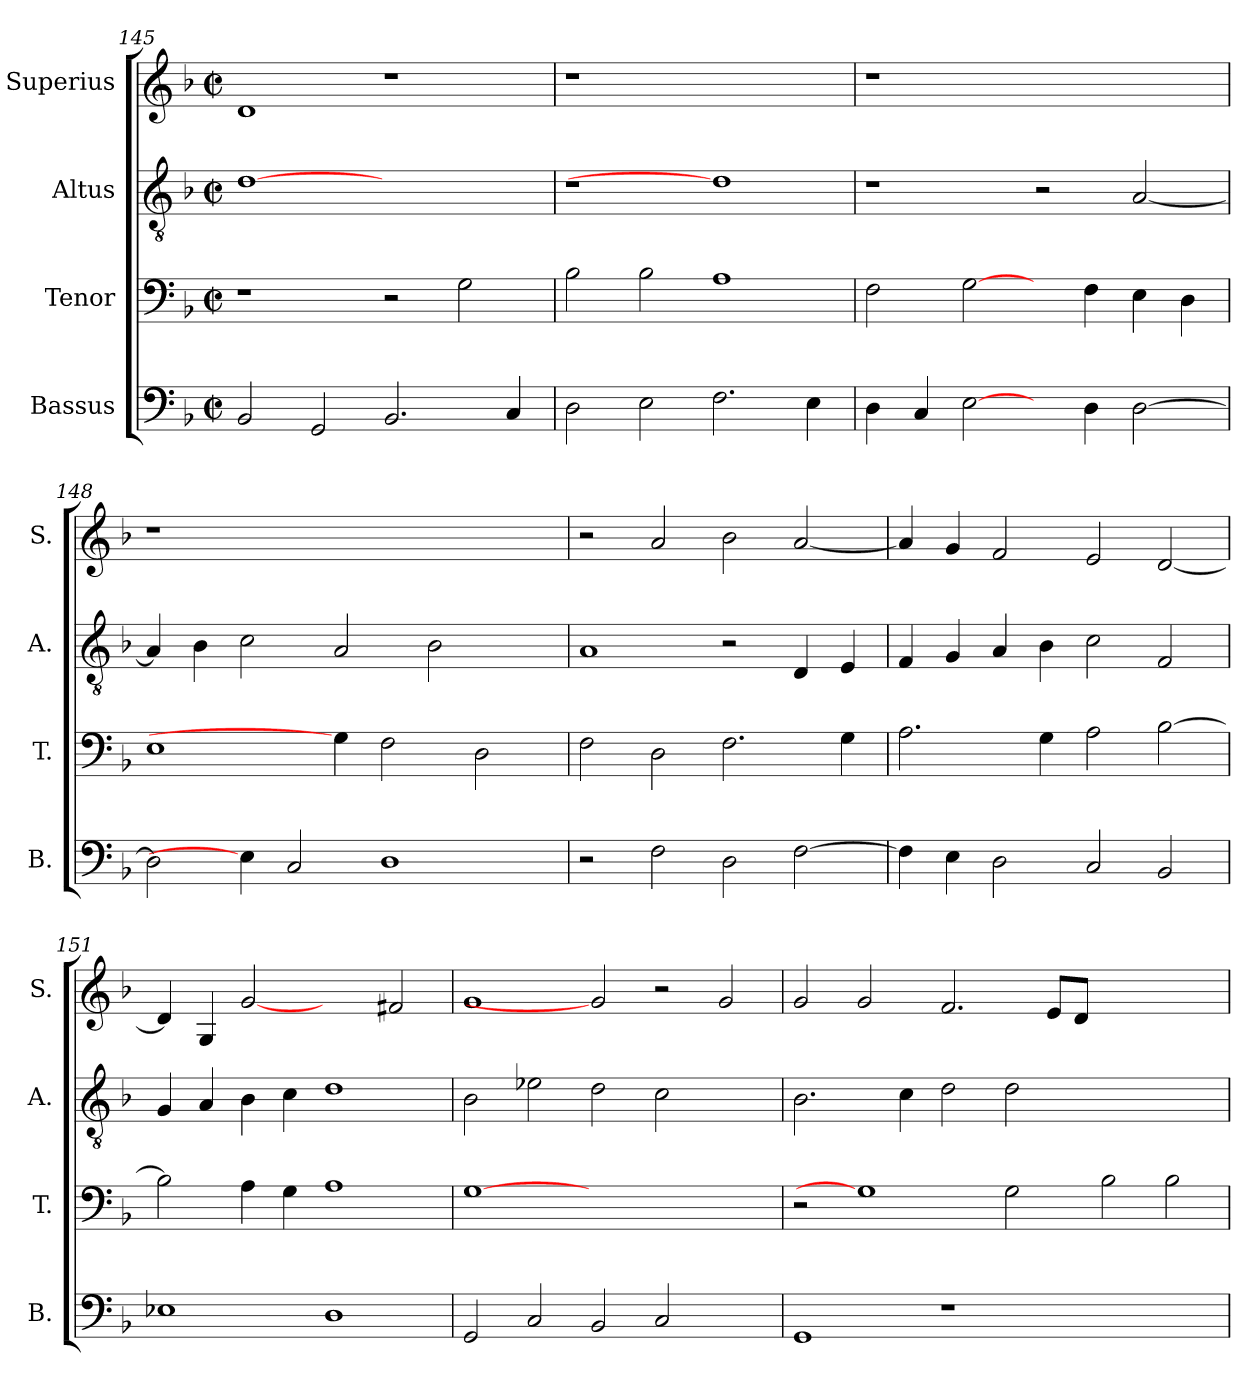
**kern	**kern	**kern	**kern
*part4	*part3	*part2	*part1
*staff4	*staff3	*staff2	*staff1
*I"Bassus	*I"Tenor	*I"Altus	*I"Superius
*I'B.	*I'T.	*I'A.	*I'S.
*clefF4	*clefF4	*clefGv2	*clefG2
*	*	*ITrd7c12	*
*k[b-]	*k[b-]	*k[b-]	*k[b-]
*F:	*F:	*F:	*F:
*M2/2	*M2/2	*M2/2	*M2/2
*met(c|)	*met(c|)	*met(c|)	*met(c|)
=145	=145	=145	=145
2BB-i/	1r	[1Di	1di
2GGi/	.	.	.
2.BB-i/	2r	1ryy	1r
.	2Gi\	.	.
4Ci/	.	.	.
=146	=146	=146	=146
!	!	!LO:N:vis=1	!LO:N:vis=1
2Di\	2B-i\	1r	1r
2Ei\	2B-i\	.	.
2.Fi\	1Ai	1Di]	1ryy
4Ei\	.	.	.
!!LO:PB:g=z
=147	=147	=147	=147
!	!	!	!LO:N:vis=1
4Di\	2Fi\	1r	1r
4Ci/	.	.	.
[2Ei\	[2Gi\	.	.
4ryy	4ryy	2r	1ryy
4Di\	4Fi\	.	.
[>2Di\	4Ei\	[<2AAi/	.
.	4Di\	.	.
=148	=148	=148	=148
!	!	!	!LO:N:vis=1
2Di\]	1Ei	4AAi/]	1r
.	.	4BB-i\	.
4Ei\]	.	2Ci\	.
2Ci/	.	.	.
.	4Gi\]	2AAi/	1ryy
1Di	2Fi\	.	.
.	.	2BB-i\	.
.	2Di\	.	.
.	.	4ryy	4ryy
=149	=149	=149	=149
2r	2Fi\	1AAi	2r
2Fi\	2Di\	.	2ai/
2Di\	2.Fi\	2r	2b-i\
[>2Fi\	.	4DDi/	[<2ai/
.	4Gi\	4EEi/	.
=150	=150	=150	=150
4Fi\]	2.Ai\	4FFi/	4ai/]
4Ei\	.	4GGi/	4gi/
2Di\	.	4AAi/	2fi/
.	4Gi\	4BB-i\	.
2Ci/	2Ai\	2Ci\	2ei/
2BB-i/	[>2B-i\	2FFi/	[<2di/
!!LO:LB:g=z
=151	=151	=151	=151
1E-Xi	2B-i\]	4GGi/	4di/]
.	.	4AAi/	4Gi/
.	4Ai\	4BB-i\	[2gi
.	4Gi\	4Ci\	.
1Di	1Ai	1Di	2ryy
.	.	.	2f#Xi/
=152	=152	=152	=152
2GGi/	[1Gi	2BB-i\	1gi
2Ci/	.	2E-Xi\	.
2BB-i/	1.ryy	2Di\	2gi]
2Ci/	.	2Ci\	2r
2ryy	.	2ryy	2gi/
=153	=153	=153	=153
1GGi	2r	2.BB-i\	2gi/
.	1Gi]	.	2gi/
.	.	4Ci\	.
1r	.	2Di\	2.fi/
.	2Gi\	2Di\	.
.	.	.	8ei/L
.	.	.	8di/J
1ryy	2B-i\	1ryy	1ryy
.	2B-i\	.	.
=	=	=	=
*-	*-	*-	*-
